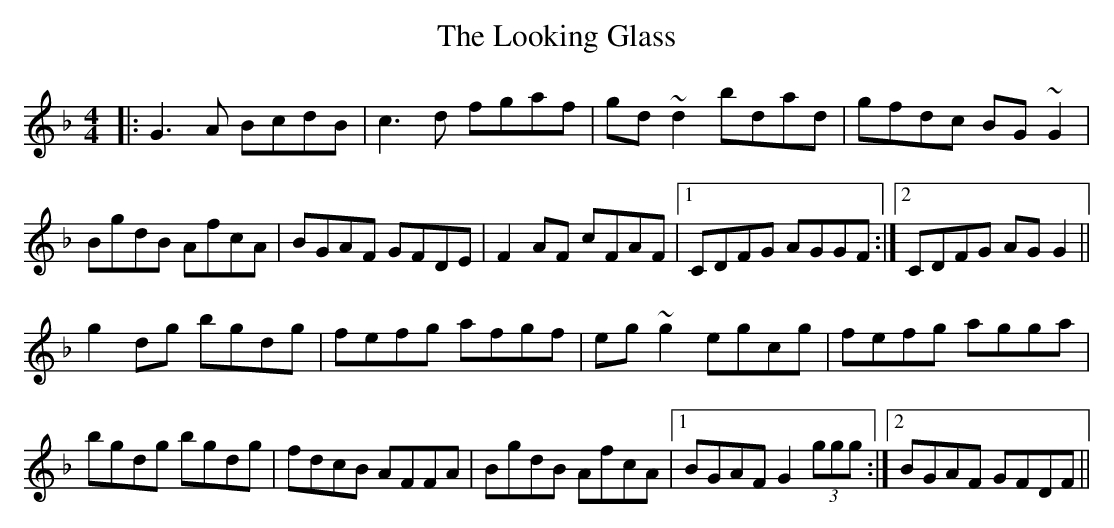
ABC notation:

X:1
T: The Looking Glass
M: 4/4
L: 1/8
K: Gdor
|:G3 A BcdB|c3d fgaf|gd~d2bdad|gfdc BG~G2|
BgdB AfcA|BGAF GFDE|F2AF cFAF|1 CDFG AGGF:|2 CDFG AGG2||
g2dg bgdg|fefg afgf|eg~g2 egcg|fefg agga|
bgdg bgdg|fdcB AFFA|BgdB AfcA|1 BGAF G2 (3ggg:|2 BGAF GFDF||
